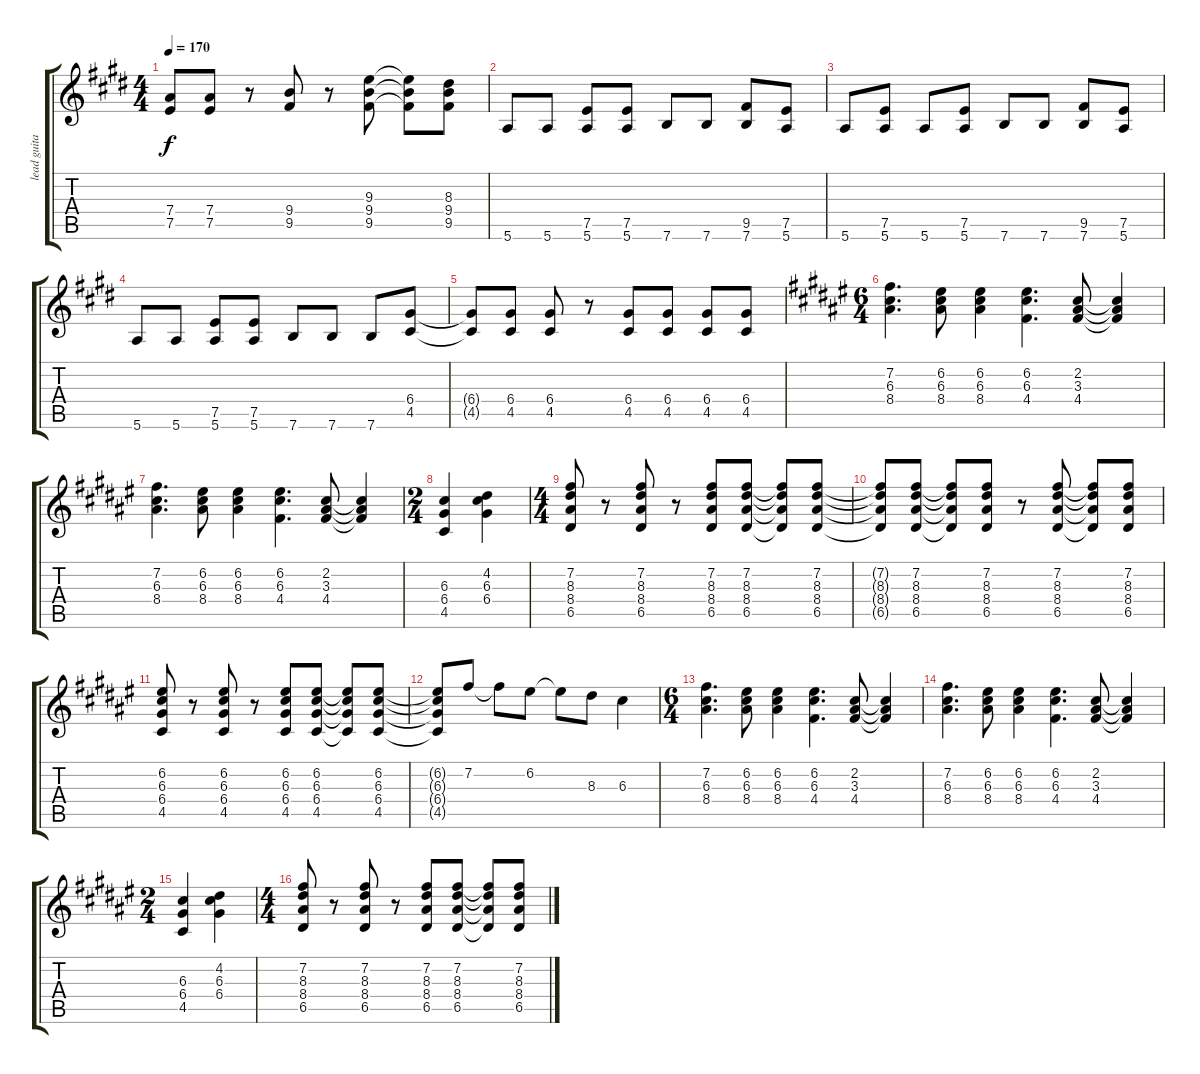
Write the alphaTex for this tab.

\track ("lead guitar" "lead guita") {instrument distortionguitar}
\staff {score tabs}
\tuning (E4 B3 G3 D3 A2 E2) {hide}
\ts (4 4)
\tempo 170
\clef g2
\ks e
(7.4 7.5).8{dy f} (7.4 7.5).8 r.8 (9.4 9.5).8 r.8 (9.3 9.4 9.5).8 (9.3{t} 9.4{t} 9.5{t}).8 (8.3 9.4 9.5).8 |
5.6.8 5.6.8 (7.5 5.6).8 (7.5 5.6).8 7.6.8 7.6.8 (9.5 7.6).8 (7.5 5.6).8 |
5.6.8 (7.5 5.6).8 5.6.8 (7.5 5.6).8 7.6.8 7.6.8 (9.5 7.6).8 (7.5 5.6).8 |
5.6.8 5.6.8 (7.5 5.6).8 (7.5 5.6).8 7.6.8 7.6.8 7.6.8 (6.4 4.5).8 |
(6.4{t} 4.5{t}).8 (6.4 4.5).8 (6.4 4.5).8 r.8 (6.4 4.5).8 (6.4 4.5).8 (6.4 4.5).8 (6.4 4.5).8 |
\ts (6 4)
\ks f#
(7.2 6.3 8.4).4{d} (6.2 6.3 8.4).8 (6.2 6.3 8.4).4 (6.2 6.3 4.4).4{d} (2.2 3.3 4.4).8 (2.2{t} 3.3{t} 4.4{t}).4 |
(7.2 6.3 8.4).4{d} (6.2 6.3 8.4).8 (6.2 6.3 8.4).4 (6.2 6.3 4.4).4{d} (2.2 3.3 4.4).8 (2.2{t} 3.3{t} 4.4{t}).4 |
\ts (2 4)
(6.3 6.4 4.5).4 (4.2 6.3 6.4).4 |
\ts (4 4)
(7.2 8.3 8.4 6.5).8 r.8 (7.2 8.3 8.4 6.5).8 r.8 (7.2 8.3 8.4 6.5).8 (7.2 8.3 8.4 6.5).8 (7.2{t} 8.3{t} 8.4{t} 6.5{t}).8 (7.2 8.3 8.4 6.5).8 |
(7.2{t} 8.3{t} 8.4{t} 6.5{t}).8 (7.2 8.3 8.4 6.5).8 (7.2{t} 8.3{t} 8.4{t} 6.5{t}).8 (7.2 8.3 8.4 6.5).8 r.8 (7.2 8.3 8.4 6.5).8 (7.2{t} 8.3{t} 8.4{t} 6.5{t}).8 (7.2 8.3 8.4 6.5).8 |
(6.2 6.3 6.4 4.5).8 r.8 (6.2 6.3 6.4 4.5).8 r.8 (6.2 6.3 6.4 4.5).8 (6.2 6.3 6.4 4.5).8 (6.2{t} 6.3{t} 6.4{t} 4.5{t}).8 (6.2 6.3 6.4 4.5).8 |
(6.2{t} 6.3{t} 6.4{t} 4.5{t}).8 7.2.8 7.2{t}.8 6.2.8 6.2{t}.8 8.3.8 6.3.4 |
\ts (6 4)
(7.2 6.3 8.4).4{d} (6.2 6.3 8.4).8 (6.2 6.3 8.4).4 (6.2 6.3 4.4).4{d} (2.2 3.3 4.4).8 (2.2{t} 3.3{t} 4.4{t}).4 |
(7.2 6.3 8.4).4{d} (6.2 6.3 8.4).8 (6.2 6.3 8.4).4 (6.2 6.3 4.4).4{d} (2.2 3.3 4.4).8 (2.2{t} 3.3{t} 4.4{t}).4 |
\ts (2 4)
(6.3 6.4 4.5).4 (4.2 6.3 6.4).4 |
\ts (4 4)
(7.2 8.3 8.4 6.5).8 r.8 (7.2 8.3 8.4 6.5).8 r.8 (7.2 8.3 8.4 6.5).8 (7.2 8.3 8.4 6.5).8 (7.2{t} 8.3{t} 8.4{t} 6.5{t}).8 (7.2 8.3 8.4 6.5).8
